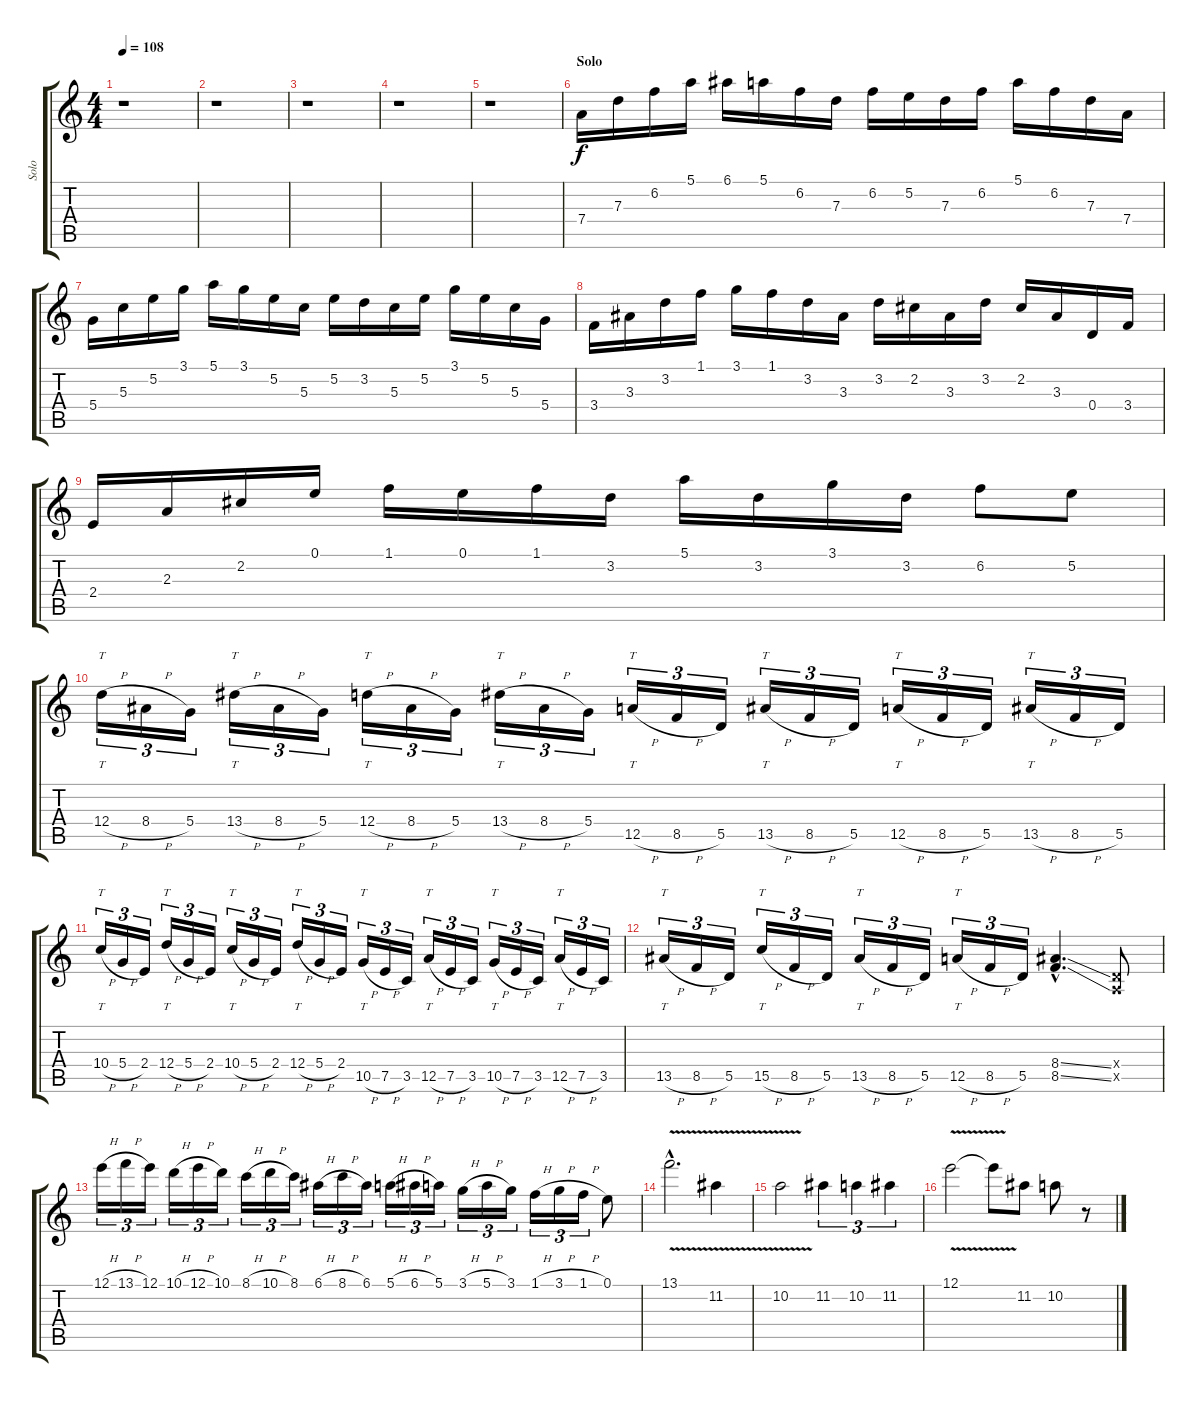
\track ("Solo" "Solo") {instrument overdrivenguitar}
\staff {score tabs}
\tuning (E4 B3 G3 D3 A2 E2) {hide}
\ts (4 4)
\tempo 108
\clef g2
\ks c
r.1{dy f} |
r.1 |
r.1 |
r.1 |
r.1 |
\section ("" "Solo")
7.4.16 7.3.16 6.2.16 5.1.16 6.1.16 5.1.16 6.2.16 7.3.16 6.2.16 5.2.16 7.3.16 6.2.16 5.1.16 6.2.16 7.3.16 7.4.16 |
5.4.16 5.3.16 5.2.16 3.1.16 5.1.16 3.1.16 5.2.16 5.3.16 5.2.16 3.2.16 5.3.16 5.2.16 3.1.16 5.2.16 5.3.16 5.4.16 |
3.4.16 3.3.16 3.2.16 1.1.16 3.1.16 1.1.16 3.2.16 3.3.16 3.2.16 2.2.16 3.3.16 3.2.16 2.2.16 3.3.16 0.4.16 3.4.16 |
2.4.16 2.3.16 2.2.16 0.1.16 1.1.16 0.1.16 1.1.16 3.2.16 5.1.16 3.2.16 3.1.16 3.2.16 6.2.8 5.2.8 |
12.4{h}.16{tt tu (3 2)} 8.4{h}.16{tu (3 2)} 5.4.16{tu (3 2)} 13.4{h}.16{tt tu (3 2)} 8.4{h}.16{tu (3 2)} 5.4.16{tu (3 2)} 12.4{h}.16{tt tu (3 2)} 8.4{h}.16{tu (3 2)} 5.4.16{tu (3 2)} 13.4{h}.16{tt tu (3 2)} 8.4{h}.16{tu (3 2)} 5.4.16{tu (3 2)} 12.5{h}.16{tt tu (3 2)} 8.5{h}.16{tu (3 2)} 5.5.16{tu (3 2)} 13.5{h}.16{tt tu (3 2)} 8.5{h}.16{tu (3 2)} 5.5.16{tu (3 2)} 12.5{h}.16{tt tu (3 2)} 8.5{h}.16{tu (3 2)} 5.5.16{tu (3 2)} 13.5{h}.16{tt tu (3 2)} 8.5{h}.16{tu (3 2)} 5.5.16{tu (3 2)} |
10.4{h}.16{tt tu (3 2)} 5.4{h}.16{tu (3 2)} 2.4.16{tu (3 2)} 12.4{h}.16{tt tu (3 2)} 5.4{h}.16{tu (3 2)} 2.4.16{tu (3 2)} 10.4{h}.16{tt tu (3 2)} 5.4{h}.16{tu (3 2)} 2.4.16{tu (3 2)} 12.4{h}.16{tt tu (3 2)} 5.4{h}.16{tu (3 2)} 2.4.16{tu (3 2)} 10.5{h}.16{tt tu (3 2)} 7.5{h}.16{tu (3 2)} 3.5.16{tu (3 2)} 12.5{h}.16{tt tu (3 2)} 7.5{h}.16{tu (3 2)} 3.5.16{tu (3 2)} 10.5{h}.16{tt tu (3 2)} 7.5{h}.16{tu (3 2)} 3.5.16{tu (3 2)} 12.5{h}.16{tt tu (3 2)} 7.5{h}.16{tu (3 2)} 3.5.16{tu (3 2)} |
13.5{h}.16{tt tu (3 2)} 8.5{h}.16{tu (3 2)} 5.5.16{tu (3 2)} 15.5{h}.16{tt tu (3 2)} 8.5{h}.16{tu (3 2)} 5.5.16{tu (3 2)} 13.5{h}.16{tt tu (3 2)} 8.5{h}.16{tu (3 2)} 5.5.16{tu (3 2)} 12.5{h}.16{tt tu (3 2)} 8.5{h}.16{tu (3 2)} 5.5.16{tu (3 2)} (8.4{ss hac} 8.5{ss hac}).4{d} (0.4{x} 0.5{x}).8 |
12.1{h}.16{tu (3 2)} 13.1{h}.16{tu (3 2)} 12.1.16{tu (3 2)} 10.1{h}.16{tu (3 2)} 12.1{h}.16{tu (3 2)} 10.1.16{tu (3 2)} 8.1{h}.16{tu (3 2)} 10.1{h}.16{tu (3 2)} 8.1.16{tu (3 2)} 6.1{h}.16{tu (3 2)} 8.1{h}.16{tu (3 2)} 6.1.16{tu (3 2)} 5.1{h}.16{tu (3 2)} 6.1{h}.16{tu (3 2)} 5.1.16{tu (3 2)} 3.1{h}.16{tu (3 2)} 5.1{h}.16{tu (3 2)} 3.1.16{tu (3 2)} 1.1{h}.16{tu (3 2)} 3.1{h}.16{tu (3 2)} 1.1{h}.16{tu (3 2)} 0.1.8 |
13.1{v hac}.2{d} 11.2{v}.4 |
10.2{v}.2 11.2.4{tu (3 2)} 10.2.4{tu (3 2)} 11.2.4{tu (3 2)} |
12.1{v}.2 12.1{t}.8 11.2.8 10.2.8 r.8
